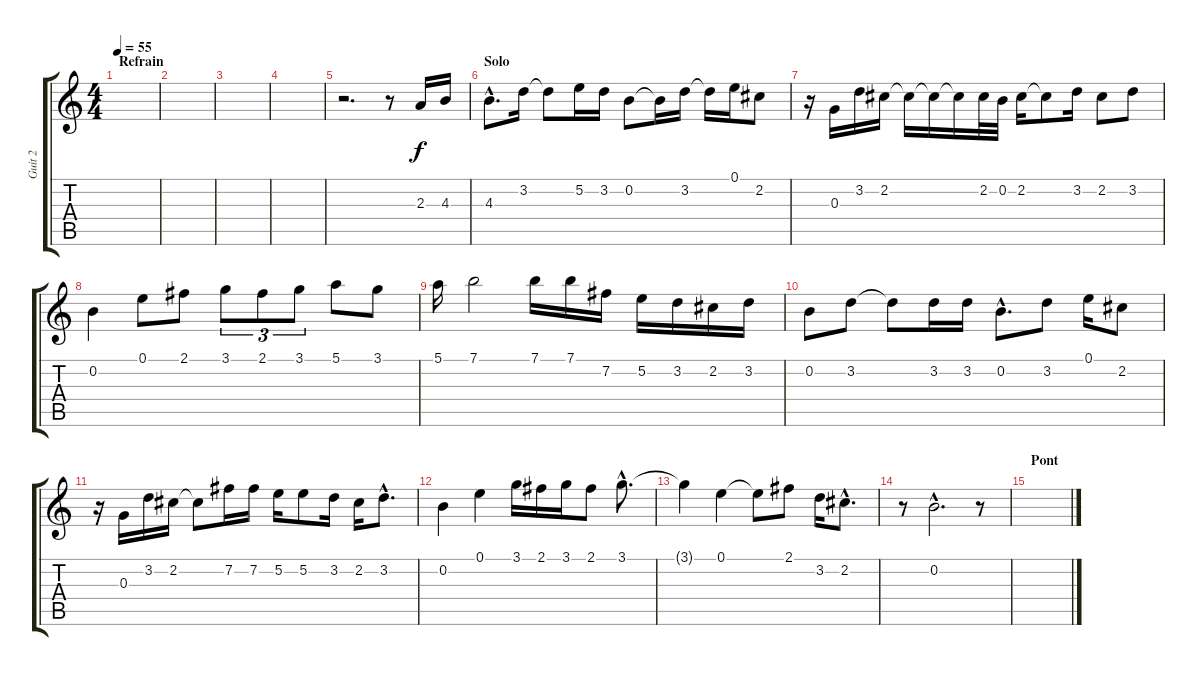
\track ("Guit 2" "Guit 2") {instrument acousticguitarsteel}
\staff {score tabs}
\tuning (E4 B3 G3 D3 A2 E2) {hide}
\ts (4 4)
\section ("" "Refrain")
\tempo 55
\clef g2
\ks c
|
|
|
|
r.2{d} r.8 2.3.16 4.3.16 |
\section ("" "Solo")
4.3{hac}.8{d} 3.2.16 3.2{t}.8 5.2.16 3.2.16 0.2.8 0.2{t}.16 3.2.16 3.2{t}.16 0.1.16 2.2.8 |
r.16 0.3.16 3.2.16 2.2.16 2.2{t}.16 2.2{t}.16 2.2{t}.16 2.2.32 0.2.32 2.2.16 2.2{t}.8 3.2.16 2.2.8 3.2.8 |
0.2.4 0.1.8 2.1.8 3.1.8{tu (3 2)} 2.1.8{tu (3 2)} 3.1.8{tu (3 2)} 5.1.8 3.1.8 |
5.1.16 7.1.2 7.1.16 7.1.16 7.2.16 5.2.16 3.2.16 2.2.16 3.2.16 |
0.2.8 3.2.8 3.2{t}.8 3.2.16 3.2.16 0.2{hac}.8{d} 3.2.8 0.1.16 2.2.8 |
r.16 0.3.16 3.2.16 2.2.16 2.2{t}.8 7.2.16 7.2.16 5.2.16 5.2.8 3.2.16 2.2.16 3.2{hac}.8{d} |
0.2.4 0.1.4 3.1.16 2.1.16 3.1.16 2.1.8 3.1{hac}.8{d} |
3.1{t}.4 0.1.4 0.1{t}.8 2.1.8 3.2.16 2.2{hac}.8{d} |
r.8 0.2{hac}.2{d} r.8 |
\section ("" "Pont")
